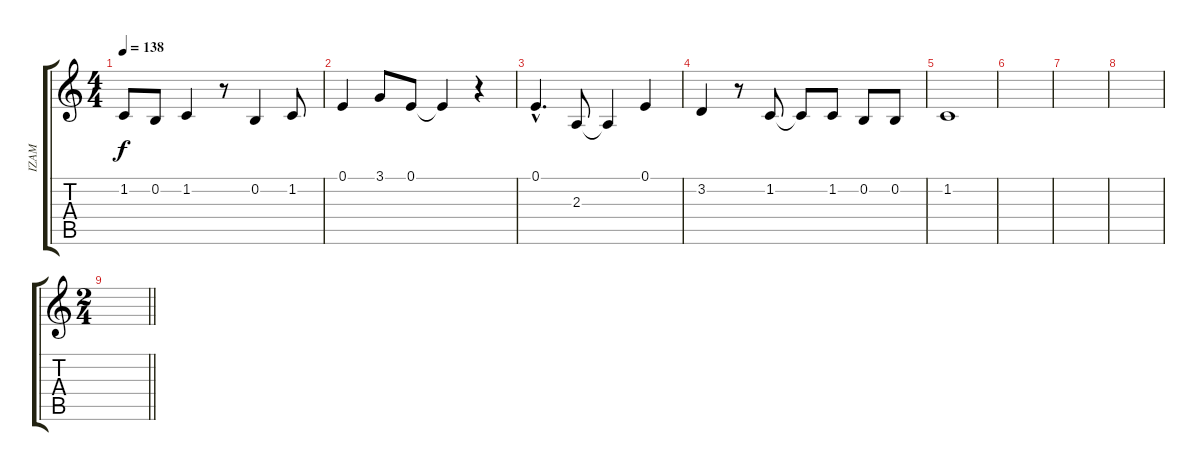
\track ("IZAM" "IZAM") {instrument oboe}
\staff {score tabs}
\tuning (E4 B3 G3 D3 A2 E2) {hide}
\ts (4 4)
\tempo 138
\clef g2
\ks c
1.2.8{dy f} 0.2.8 1.2.4 r.8 0.2.4 1.2.8 |
0.1.4 3.1.8 0.1.8 0.1{t}.4 r.4 |
0.1{hac}.4{d} 2.3.8 2.3{t}.4 0.1.4 |
3.2.4 r.8 1.2.8 1.2{t}.8 1.2.8 0.2.8 0.2.8 |
1.2.1 |
|
|
|
\ts (2 4)
\barLineRight lightlight
